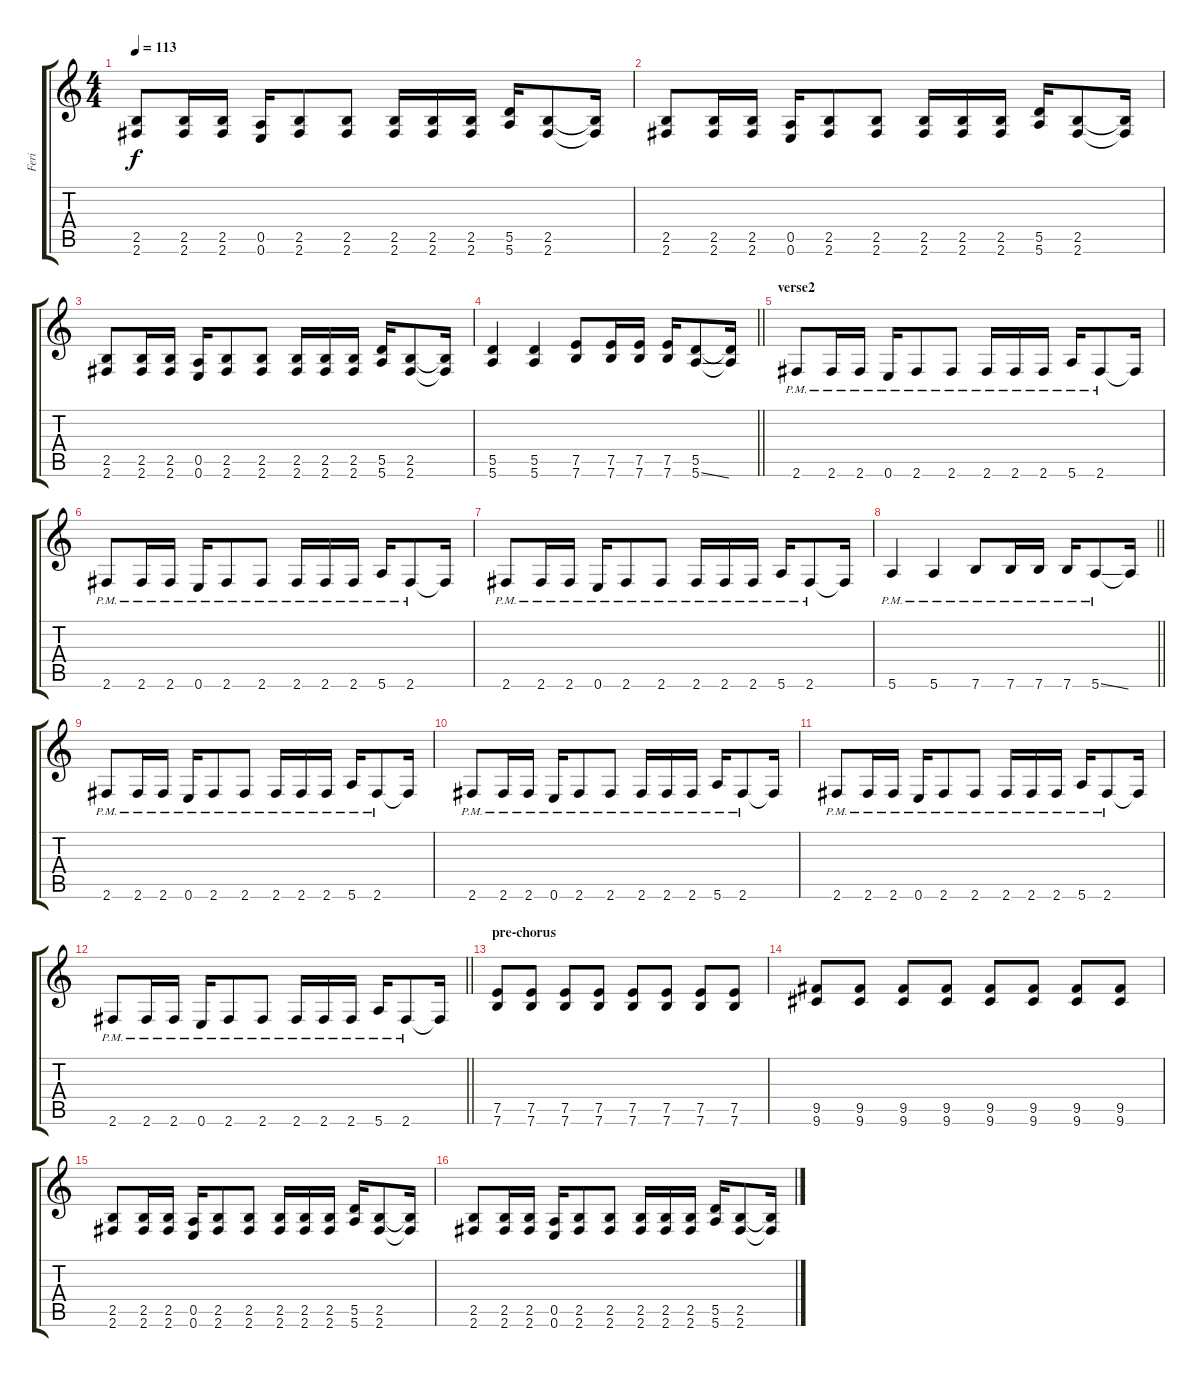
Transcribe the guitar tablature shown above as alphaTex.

\track ("Feri" "Feri") {instrument distortionguitar}
\staff {score tabs}
\tuning (E4 B3 G3 D3 A2 E2) {hide}
\ts (4 4)
\tempo 113
\clef g2
\ks c
(2.5 2.6).8{dy f} (2.5 2.6).16 (2.5 2.6).16 (0.5 0.6).16 (2.5 2.6).8 (2.5 2.6).8 (2.5 2.6).16 (2.5 2.6).16 (2.5 2.6).16 (5.5 5.6).16 (2.5 2.6).8 (2.5{t} 2.6{t}).16 |
(2.5 2.6).8 (2.5 2.6).16 (2.5 2.6).16 (0.5 0.6).16 (2.5 2.6).8 (2.5 2.6).8 (2.5 2.6).16 (2.5 2.6).16 (2.5 2.6).16 (5.5 5.6).16 (2.5 2.6).8 (2.5{t} 2.6{t}).16 |
(2.5 2.6).8 (2.5 2.6).16 (2.5 2.6).16 (0.5 0.6).16 (2.5 2.6).8 (2.5 2.6).8 (2.5 2.6).16 (2.5 2.6).16 (2.5 2.6).16 (5.5 5.6).16 (2.5 2.6).8 (2.5{t} 2.6{t}).16 |
\barLineRight lightlight
(5.5 5.6).4 (5.5 5.6).4 (7.5 7.6).8 (7.5 7.6).16 (7.5 7.6).16 (7.5 7.6).16 (5.5 5.6{ss}).8 (5.5{t} 5.6{t}).16 |
\section ("" "verse2")
2.6{pm}.8{volume 9} 2.6{pm}.16 2.6{pm}.16 0.6{pm}.16 2.6{pm}.8 2.6{pm}.8 2.6{pm}.16 2.6{pm}.16 2.6{pm}.16 5.6{pm}.16 2.6{pm}.8 2.6{t}.16 |
2.6{pm}.8{volume 9} 2.6{pm}.16 2.6{pm}.16 0.6{pm}.16 2.6{pm}.8 2.6{pm}.8 2.6{pm}.16 2.6{pm}.16 2.6{pm}.16 5.6{pm}.16 2.6{pm}.8 2.6{t}.16 |
2.6{pm}.8{volume 9} 2.6{pm}.16 2.6{pm}.16 0.6{pm}.16 2.6{pm}.8 2.6{pm}.8 2.6{pm}.16 2.6{pm}.16 2.6{pm}.16 5.6{pm}.16 2.6{pm}.8 2.6{t}.16 |
\barLineRight lightlight
5.6{pm}.4 5.6{pm}.4 7.6{pm}.8 7.6{pm}.16 7.6{pm}.16 7.6{pm}.16 5.6{ss pm}.8 5.6{t}.16 |
2.6{pm}.8{volume 9} 2.6{pm}.16 2.6{pm}.16 0.6{pm}.16 2.6{pm}.8 2.6{pm}.8 2.6{pm}.16 2.6{pm}.16 2.6{pm}.16 5.6{pm}.16 2.6{pm}.8 2.6{t}.16 |
2.6{pm}.8{volume 9} 2.6{pm}.16 2.6{pm}.16 0.6{pm}.16 2.6{pm}.8 2.6{pm}.8 2.6{pm}.16 2.6{pm}.16 2.6{pm}.16 5.6{pm}.16 2.6{pm}.8 2.6{t}.16 |
2.6{pm}.8{volume 9} 2.6{pm}.16 2.6{pm}.16 0.6{pm}.16 2.6{pm}.8 2.6{pm}.8 2.6{pm}.16 2.6{pm}.16 2.6{pm}.16 5.6{pm}.16 2.6{pm}.8 2.6{t}.16 |
\barLineRight lightlight
2.6{pm}.8{volume 9} 2.6{pm}.16 2.6{pm}.16 0.6{pm}.16 2.6{pm}.8 2.6{pm}.8 2.6{pm}.16 2.6{pm}.16 2.6{pm}.16 5.6{pm}.16 2.6{pm}.8 2.6{t}.16 |
\section ("" "pre-chorus")
(7.5 7.6).8 (7.5 7.6).8 (7.5 7.6).8 (7.5 7.6).8 (7.5 7.6).8 (7.5 7.6).8 (7.5 7.6).8 (7.5 7.6).8 |
(9.5 9.6).8 (9.5 9.6).8 (9.5 9.6).8 (9.5 9.6).8 (9.5 9.6).8 (9.5 9.6).8 (9.5 9.6).8 (9.5 9.6).8 |
(2.5 2.6).8 (2.5 2.6).16 (2.5 2.6).16 (0.5 0.6).16 (2.5 2.6).8 (2.5 2.6).8 (2.5 2.6).16 (2.5 2.6).16 (2.5 2.6).16 (5.5 5.6).16 (2.5 2.6).8 (2.5{t} 2.6{t}).16 |
(2.5 2.6).8 (2.5 2.6).16 (2.5 2.6).16 (0.5 0.6).16 (2.5 2.6).8 (2.5 2.6).8 (2.5 2.6).16 (2.5 2.6).16 (2.5 2.6).16 (5.5 5.6).16 (2.5 2.6).8 (2.5{t} 2.6{t}).16
